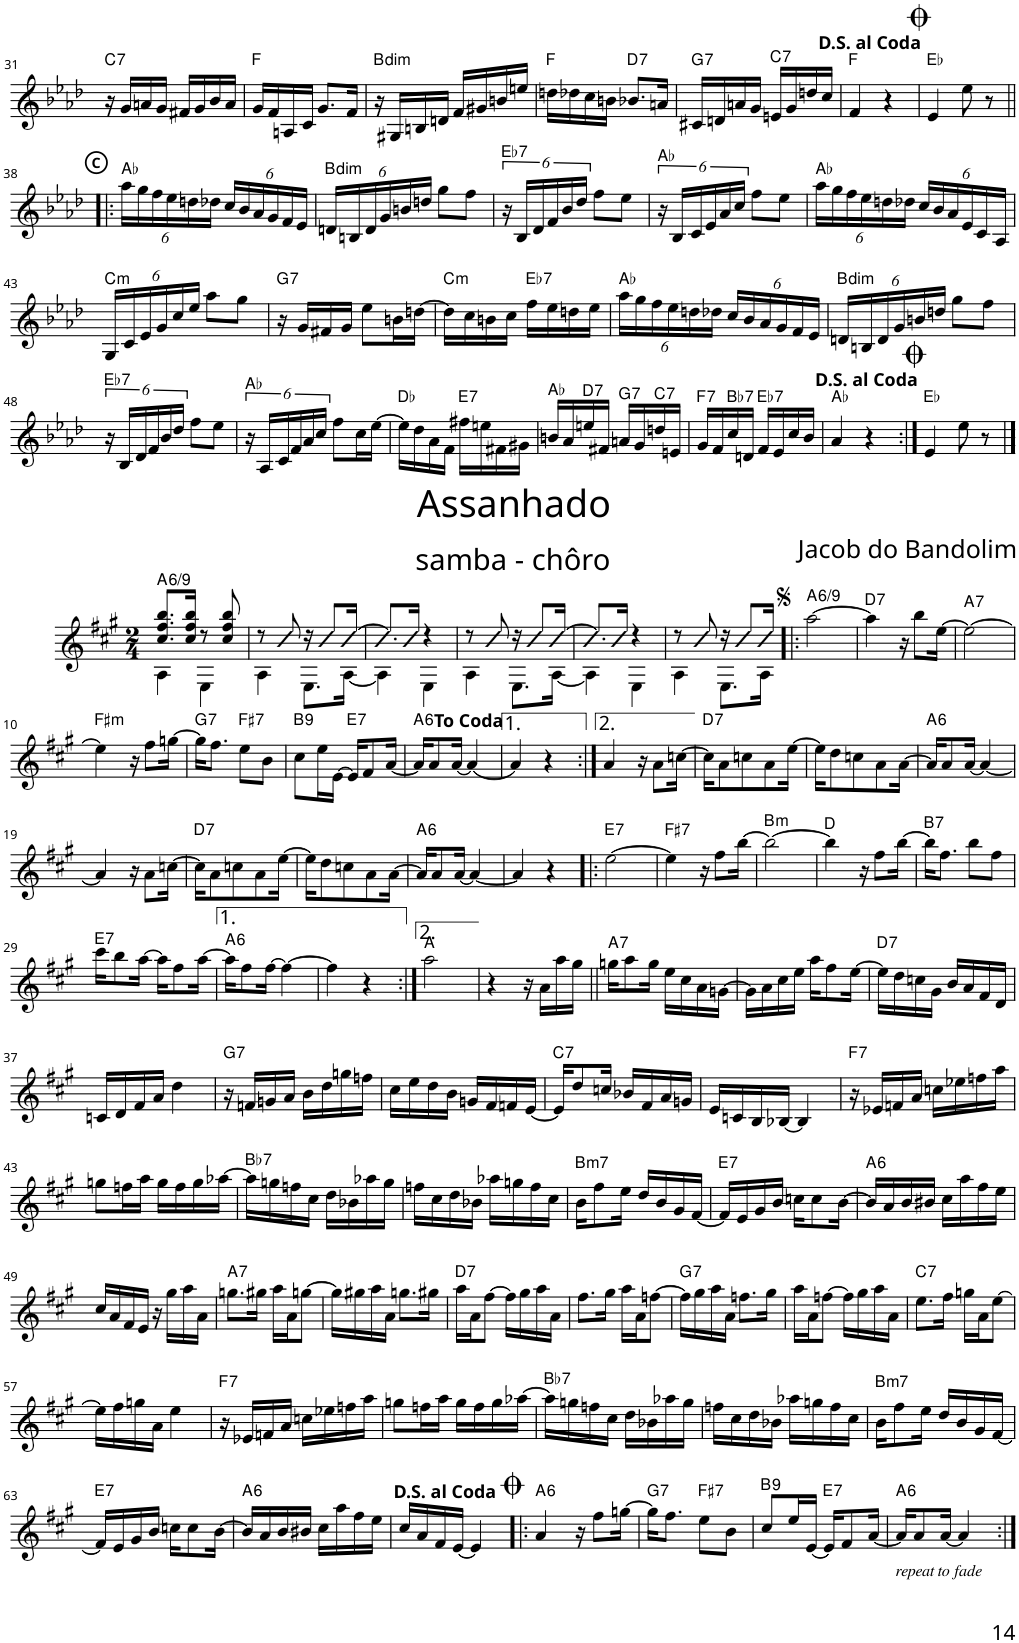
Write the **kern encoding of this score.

**kern	**harte
*part1	*part1
*staff1	*
*I"Piano	*
*I'Pno	*
!!LO:PB:g=z
*clefG2	*
*k[b-e-a-d-]	*
*M2/4	*
=31	=31
!	!LO:H:kt=7
16r	C:7
16g/LL	.
16an/	.
16g/JJ	.
16f#X/LL	.
16g/	.
16b-/	.
16a/JJ	.
=32	=32
16g/LL	F:maj
16f/	.
16An/	.
16c/JJ	.
8.g/L	.
16f/Jk	.
=33	=33
!	!LO:H:kt=dim
16r	B:dim
16G#X/LL	.
16Bn/	.
16dn/JJ	.
16f/LL	.
16g#X/	.
16bn/	.
16een/JJ	.
=34	=34
16ddn\LL	F:maj
16dd-X\	.
16cc\	.
16bn\JJ	.
!	!LO:H:kt=7
8.b-X/L	D:7
16an/Jk	.
=35	=35
!	!LO:H:kt=7
16c#X/LL	G:7
16dn/	.
16an/	.
16g/JJ	.
!	!LO:H:kt=7
16en/LL	C:7
16g/	.
16ddn/	.
16cc/JJ	.
=36	=36
4f/	F:maj
4r	.
=37	=37
4e-/	Eb:maj
8ee-\	.
8r	.
!!LO:LB:g=z
!!LO:REH:place=s1:a:B:cj:enc=circle:fs=8:t=C
=38!|:	=38!|:
*Xbrackettup	*
24aa-\LL	Ab:maj
24gg\	.
24ff\	.
24ee-\	.
24ddn\	.
24dd-X\JJ	.
24cc/LL	.
24b-/	.
24a-/	.
24g/	.
24f/	.
24e-/JJ	.
=39	=39
!	!LO:H:kt=dim
24dn/LL	B:dim
24Bn/	.
24d/	.
24g/	.
24bn/	.
24ddn/JJ	.
8gg\L	.
8ff\J	.
=40	=40
*brackettup	*
!	!LO:H:kt=7
24r	Eb:7
24B-/LL	.
24d-/	.
24f/	.
24b-/	.
24dd-/JJ	.
8ff\L	.
8ee-\J	.
=41	=41
24r	Ab:maj
24B-/LL	.
24c/	.
24e-/	.
24a-/	.
24cc/JJ	.
8ff\L	.
8ee-\J	.
=42	=42
*Xbrackettup	*
24aa-\LL	Ab:maj
24gg\	.
24ff\	.
24ee-\	.
24ddn\	.
24dd-X\JJ	.
24cc/LL	.
24b-/	.
24a-/	.
24e-/	.
24c/	.
24A-/JJ	.
!!LO:LB:g=z
=43	=43
!	!LO:H:kt=m
24G/LL	C:min
24c/	.
24e-/	.
24g/	.
24cc/	.
24ee-/JJ	.
8aa-\L	.
8gg\J	.
=44	=44
!	!LO:H:kt=7
16r	G:7
16g/LL	.
16f#X/	.
16g/JJ	.
8ee-\L	.
16bn\L	.
[16ddn\JJ	.
=45	=45
!	!LO:H:kt=m
16dd\LL]	C:min
16cc\	.
16bn\	.
16cc\JJ	.
!	!LO:H:kt=7
16ff\LL	Eb:7
16ee-\	.
16ddn\	.
16ee-\JJ	.
=46	=46
24aa-\LL	Ab:maj
24gg\	.
24ff\	.
24ee-\	.
24ddn\	.
24dd-X\JJ	.
24cc/LL	.
24b-/	.
24a-/	.
24g/	.
24f/	.
24e-/JJ	.
=47	=47
!	!LO:H:kt=dim
24dn/LL	B:dim
24Bn/	.
24d/	.
24g/	.
24bn/	.
24ddn/JJ	.
8gg\L	.
8ff\J	.
!!LO:LB:g=z
=48	=48
*brackettup	*
!	!LO:H:kt=7
24r	Eb:7
24B-/LL	.
24d-/	.
24f/	.
24b-/	.
24dd-/JJ	.
8ff\L	.
8ee-\J	.
=49	=49
24r	Ab:maj
24A-/LL	.
24c/	.
24f/	.
24a-/	.
24cc/JJ	.
8ff\L	.
16cc\L	.
[16ee-\JJ	.
=50	=50
16ee-\LL]	Db:maj
16dd-\	.
16a-\	.
16f\JJ	.
!	!LO:H:kt=7
16ff#X\LL	E:7
16een\	.
16f#X\	.
16g#X\JJ	.
=51	=51
16bn/LL	Ab:maj
16a-/	.
!	!LO:H:kt=7
16een/	D:7
16f#X/JJ	.
!	!LO:H:kt=7
16an/LL	G:7
16g/	.
!	!LO:H:kt=7
16ddn/	C:7
16en/JJ	.
=52	=52
!	!LO:H:kt=7
16g/LL	F:7
16f/	.
!	!LO:H:kt=7
16cc/	Bb:7
16dn/JJ	.
!	!LO:H:kt=7
16f/LL	Eb:7
16e-/	.
16cc/	.
16b-/JJ	.
=53	=53
4a-/	Ab:maj
4r	.
=54:|!	=54:|!
4e-/	Eb:maj
8ee-\	.
8r	.
!!LO:LB:g=z
==1	==1
*stria5	*
*k[f#c#g#]	*
*M2/4	*
*^	*
!	!	!LO:H:kt=/6
8.cc#/ 8.ff#/ 8.bb/L	4A\	A:maj6(9)
16cc#/ 16ff#/ 16bb/Jk	.	.
8r	4E\	.
8cc#/ 8ff#/ 8bb/	.	.
=2	=2	=2
8r	4A\	.
8cc#/	.	.
16r	8.E\L	.
8cc#/L	.	.
[16cc#/Jk	[16A\Jk	.
=3	=3	=3
8.cc#/L]	4A\]	.
16cc#/Jk	.	.
4r	4E\	.
=4	=4	=4
8r	4A\	.
8cc#/	.	.
16r	8.E\L	.
8cc#/L	.	.
[16cc#/Jk	[16A\Jk	.
=5	=5	=5
8.cc#/L]	4A\]	.
16cc#/Jk	.	.
4r	4E\	.
=6	=6	=6
8r	4A\	.
8cc#/	.	.
16r	8.E\L	.
8cc#/L	.	.
16cc#/Jk	16A\Jk	.
=7!|:	=7!|:	=7!|:
!	!	!LO:H:kt=/6
*v	*v	*
[2aa\	A:maj6(9)
=8	=8
!	!LO:H:kt=7
4aa\]	D:7
16r	.
8bb\L	.
[16ee\Jk	.
=9	=9
!	!LO:H:kt=7
2ee\_	A:7
!!LO:LB:g=z
=10	=10
!	!LO:H:kt=m
4ee\]	F#:min
16r	.
8ff#\L	.
[16ggn\Jk	.
=11	=11
!	!LO:H:kt=7
16gg\KL]	G:7
8.ff#\J	.
!	!LO:H:kt=7
8ee\L	F#:7
8b\J	.
=12	=12
!	!LO:H:kt=9
8cc#\L	B:9
16ee\L	.
[16e\JJ	.
!	!LO:H:kt=7
16e/KL]	E:7
8f#/	.
[16a/Jk	.
=13	=13
!	!LO:H:kt=6
16a/KL]	A:maj6
8a/	.
[16a/Jk	.
4a/_	.
=14	=14
4a/]	.
4r	.
=15:|!	=15:|!
4a/	.
16r	.
8a\L	.
[16ccn\Jk	.
=16	=16
!	!LO:H:kt=7
16cc\KL]	D:7
8a\	.
8ccn\	.
8a\	.
[16ee\Jk	.
=17	=17
16ee\KL]	.
8dd\	.
8ccn\	.
8a\	.
[16a\Jk	.
=18	=18
!	!LO:H:kt=6
16a/KL]	A:maj6
8a/	.
[16a/Jk	.
4a/_	.
!!LO:LB:g=z
=19	=19
4a/]	.
16r	.
8a\L	.
[16ccn\Jk	.
=20	=20
!	!LO:H:kt=7
16cc\KL]	D:7
8a\	.
8ccn\	.
8a\	.
[16ee\Jk	.
=21	=21
16ee\KL]	.
8dd\	.
8ccn\	.
8a\	.
[16a\Jk	.
=22	=22
!	!LO:H:kt=6
16a/KL]	A:maj6
8a/	.
[16a/Jk	.
4a/_	.
=23	=23
4a/]	.
4r	.
=24!|:	=24!|:
!	!LO:H:kt=7
[2ee\	E:7
=25	=25
!	!LO:H:kt=7
4ee\]	F#:7
16r	.
8ff#\L	.
[16bb\Jk	.
=26	=26
!	!LO:H:kt=m
2bb\_	B:min
=27	=27
4bb\]	D:maj
16r	.
8ff#\L	.
[16bb\Jk	.
=28	=28
!	!LO:H:kt=7
16bb\KL]	B:7
8.ff#\J	.
8bb\L	.
8ff#\J	.
!!LO:LB:g=z
=29	=29
!	!LO:H:kt=7
16ccc#\KL	E:7
8bb\	.
[16aa\Jk	.
16aa\KL]	.
8ff#\	.
[16aa\Jk	.
=30	=30
!	!LO:H:kt=6
16aa\KL]	A:maj6
8ff#\	.
[16ff#\Jk	.
4ff#\_	.
=31	=31
4ff#\]	.
4r	.
=32:|!	=32:|!
2aa\	A:maj
=33	=33
4r	.
16r	.
16a\LL	.
16aa\	.
16gg#\JJ	.
=34||	=34||
!	!LO:H:kt=7
16ggn\KL	A:7
8aa\	.
16gg\Jk	.
16ee\LL	.
16cc#\	.
16a\	.
[16gn\JJ	.
=35	=35
16g\LL]	.
16a\	.
16cc#\	.
16ee\JJ	.
16aa\KL	.
8ff#\	.
[16ee\Jk	.
=36	=36
!	!LO:H:kt=7
16ee\LL]	D:7
16dd\	.
16ccn\	.
16g#\JJ	.
16b/LL	.
16a/	.
16f#/	.
16d/JJ	.
!!LO:LB:g=z
=37	=37
16cn/LL	.
16d/	.
16f#/	.
16a/JJ	.
4dd\	.
=38	=38
!	!LO:H:kt=7
16r	G:7
16fn/LL	.
16gn/	.
16a/JJ	.
16b\LL	.
16dd\	.
16ggn\	.
16ffn\JJ	.
=39	=39
16cc#\LL	.
16ee\	.
16dd\	.
16b\JJ	.
16gn/LL	.
16f#/	.
16fn/	.
[16e/JJ	.
=40	=40
!	!LO:H:kt=7
16e/KL]	C:7
8dd/	.
16ccn/Jk	.
16b-X/LL	.
16f#/	.
16a/	.
16gn/JJ	.
=41	=41
16e/LL	.
16cn/	.
16B/	.
[16B-X/JJ	.
4B-/]	.
=42	=42
!	!LO:H:kt=7
16r	F:7
16e-X/LL	.
16fn/	.
16a/JJ	.
16ccn\LL	.
16ee-X\	.
16ffn\	.
16aa\JJ	.
!!LO:LB:g=z
=43	=43
8ggn\L	.
16ffn\L	.
16aa\JJ	.
16gg\LL	.
16ff\	.
16gg\	.
[16aa-X\JJ	.
=44	=44
!	!LO:H:kt=7
16aa-\LL]	Bb:7
16ggn\	.
16ffn\	.
16cc#\JJ	.
16dd\LL	.
16b-X\	.
16aa-X\	.
16gg\JJ	.
=45	=45
16ffn\LL	.
16cc#\	.
16dd\	.
16b-X\JJ	.
16aa-X\LL	.
16ggn\	.
16ff\	.
16cc#\JJ	.
=46	=46
!	!LO:H:kt=m7
16b\KL	B:min7
8ff#\	.
16ee\Jk	.
16dd/LL	.
16b/	.
16g#/	.
[16f#/JJ	.
=47	=47
!	!LO:H:kt=7
16f#/LL]	E:7
16e/	.
16g#/	.
16b/JJ	.
16ccn\KL	.
8cc\	.
[16b\Jk	.
=48	=48
!	!LO:H:kt=6
16b/LL]	A:maj6
16a/	.
16b/	.
16b#X/JJ	.
16cc#\LL	.
16aa\	.
16ff#\	.
16ee\JJ	.
!!LO:LB:g=z
=49	=49
16cc#/LL	.
16a/	.
16f#/	.
16e/JJ	.
16r	.
16gg#\LL	.
16aa\	.
16a\JJ	.
=50	=50
!	!LO:H:kt=7
8.ggn\L	A:7
16gg#X\Jk	.
16aa\LL	.
16a\J	.
[8ggn\J	.
=51	=51
16gg\LL]	.
16gg#X\	.
16aa\	.
16a\JJ	.
8.ggn\L	.
16gg#X\Jk	.
=52	=52
!	!LO:H:kt=7
16aa\LL	D:7
16a\J	.
[8ff#\J	.
16ff#\LL]	.
16gg#\	.
16aa\	.
16a\JJ	.
=53	=53
8.ff#\L	.
16gg#\Jk	.
16aa\LL	.
16a\J	.
[8ffn\J	.
=54	=54
!	!LO:H:kt=7
16ff\LL]	G:7
16gg#\	.
16aa\	.
16a\JJ	.
8.ffn\L	.
16gg#\Jk	.
=55	=55
16aa\LL	.
16a\J	.
[8ffn\J	.
16ff\LL]	.
16gg#\	.
16aa\	.
16a\JJ	.
=56	=56
!	!LO:H:kt=7
8.ee\L	C:7
16ff#\Jk	.
16ggn\LL	.
16a\J	.
[8ee\J	.
!!LO:LB:g=z
=57	=57
16ee\LL]	.
16ff#\	.
16ggn\	.
16a\JJ	.
4ee\	.
=58	=58
!	!LO:H:kt=7
16r	F:7
16e-X/LL	.
16fn/	.
16a/JJ	.
16ccn\LL	.
16ee-X\	.
16ffn\	.
16aa\JJ	.
=59	=59
8ggn\L	.
16ffn\L	.
16aa\JJ	.
16gg\LL	.
16ff\	.
16gg\	.
[16aa-X\JJ	.
=60	=60
!	!LO:H:kt=7
16aa-\LL]	Bb:7
16ggn\	.
16ffn\	.
16cc#\JJ	.
16dd\LL	.
16b-X\	.
16aa-X\	.
16gg\JJ	.
=61	=61
16ffn\LL	.
16cc#\	.
16dd\	.
16b-X\JJ	.
16aa-X\LL	.
16ggn\	.
16ff\	.
16cc#\JJ	.
=62	=62
!	!LO:H:kt=m7
16b\KL	B:min7
8ff#\	.
16ee\Jk	.
16dd/LL	.
16b/	.
16g#/	.
[16f#/JJ	.
!!LO:LB:g=z
=63	=63
!	!LO:H:kt=7
16f#/LL]	E:7
16e/	.
16g#/	.
16b/JJ	.
16ccn\KL	.
8cc\	.
[16b\Jk	.
=64	=64
!	!LO:H:kt=6
16b/LL]	A:maj6
16a/	.
16b/	.
16b#X/JJ	.
16cc#\LL	.
16aa\	.
16ff#\	.
16ee\JJ	.
=65	=65
16cc#/LL	.
16a/	.
16f#/	.
[16e/JJ	.
4e/]	.
=66!|:	=66!|:
!	!LO:H:kt=6
4a/	A:maj6
16r	.
8ff#\L	.
[16ggn\Jk	.
=67	=67
!	!LO:H:kt=7
16gg\KL]	G:7
8.ff#\J	.
!	!LO:H:kt=7
8ee\L	F#:7
8b\J	.
=68	=68
!	!LO:H:kt=9
8cc#/L	B:9
16ee/L	.
[16e/JJ	.
!	!LO:H:kt=7
16e/KL]	E:7
8f#/	.
[16a/Jk	.
=69	=69
!LO:TX:b:i:t=repeat to fade	!LO:H:kt=6
16a/KL]	A:maj6
8a/	.
[16a/Jk	.
4a/]	.
=:|!	=:|!
*-	*-
